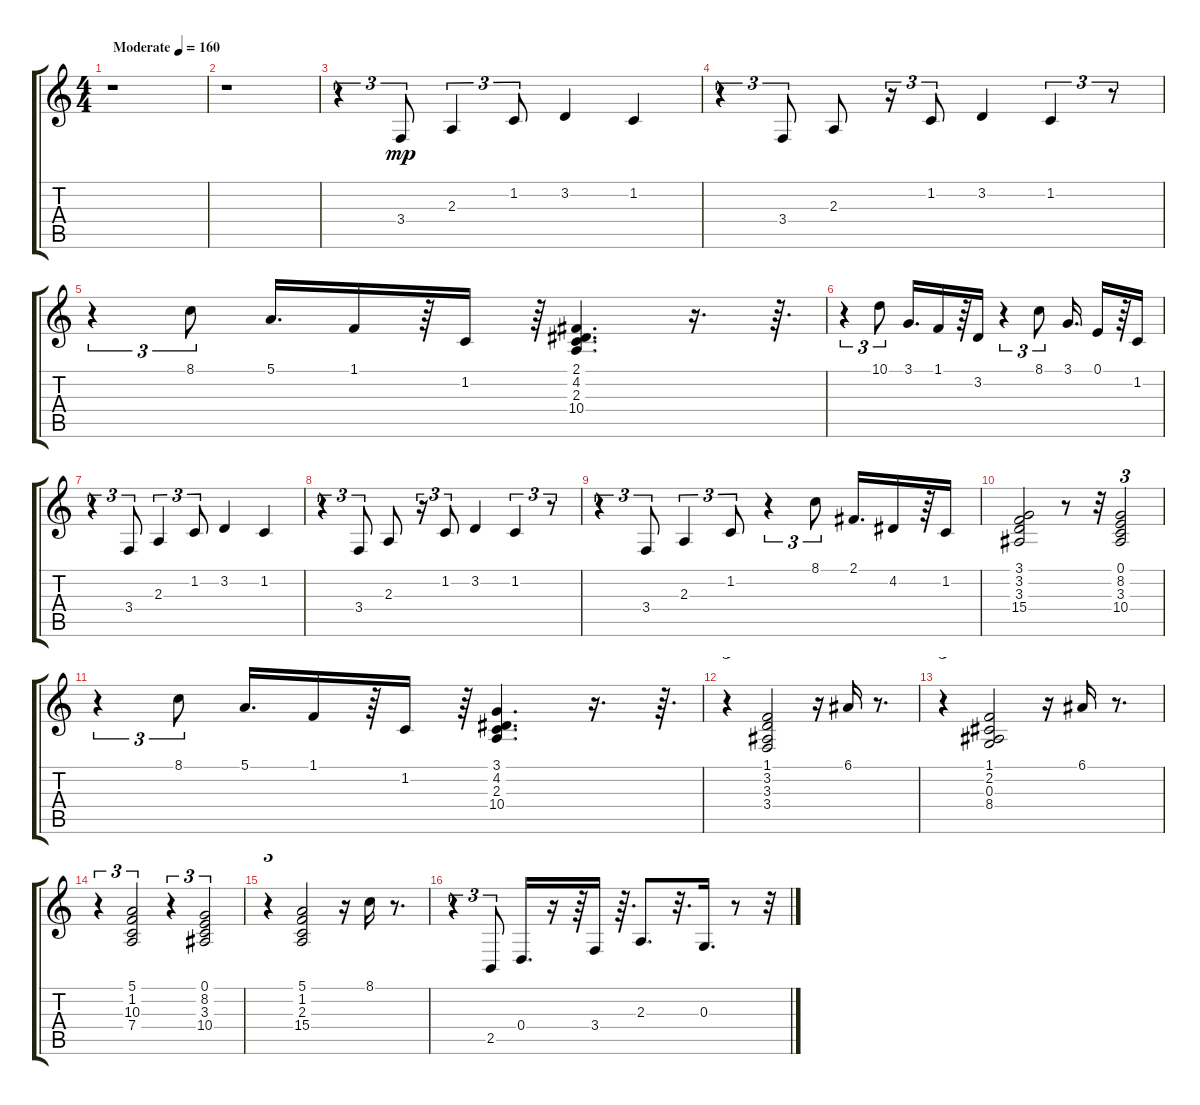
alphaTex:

\track "" {instrument accordion}
\staff {score tabs}
\tuning (E4 B3 G3 D3 A2 E2) {hide}
\ts (4 4)
\tempo (160 "Moderate")
\clef g2
\ks c
r.1{dy mp instrument accordion} |
r.1 |
r.4{tu (3 2)} 3.4.8{tu (3 2)} 2.3.4{tu (3 2)} 1.2.8{tu (3 2)} 3.2.4 1.2.4 |
r.4{tu (3 2)} 3.4.8{tu (3 2)} 2.3.8 r.16{tu (3 2)} 1.2.8{tu (3 2)} 3.2.4 1.2.4{tu (3 2)} r.8{tu (3 2)} |
r.4{tu (3 2)} 8.1.8{tu (3 2)} 5.1.16{d} 1.1.16 r.64 1.2.16 r.64 (2.1 4.2 2.3 10.4).4{d} r.16{d} r.64{d} |
r.4{tu (3 2)} 10.1.8{tu (3 2)} 3.1.16{d} 1.1.16 r.64 3.2.16 r.4{tu (3 2)} 8.1.8{tu (3 2)} 3.1.16{d} 0.1.16 r.64 1.2.16 |
r.4{tu (3 2)} 3.4.8{tu (3 2)} 2.3.4{tu (3 2)} 1.2.8{tu (3 2)} 3.2.4 1.2.4 |
r.4{tu (3 2)} 3.4.8{tu (3 2)} 2.3.8 r.16{tu (3 2)} 1.2.8{tu (3 2)} 3.2.4 1.2.4{tu (3 2)} r.8{tu (3 2)} |
r.4{tu (3 2)} 3.4.8{tu (3 2)} 2.3.4{tu (3 2)} 1.2.8{tu (3 2)} r.4{tu (3 2)} 8.1.8{tu (3 2)} 2.1.16{d} 4.2.16 r.64 1.2.16 |
(3.1 3.2 3.3 15.4).2 r.8 r.32 (0.1 8.2 3.3 10.4).2{tu (3 2)} |
r.4{tu (3 2)} 8.1.8{tu (3 2)} 5.1.16{d} 1.1.16 r.64 1.2.16 r.64 (3.1 4.2 2.3 10.4).4{d} r.16{d} r.64{d} |
r.4{tu (3 2)} (1.1 3.2 3.3 3.4).2 r.16 6.1.16 r.8{d} |
r.4{tu (3 2)} (1.1 2.2 0.3 8.4).2 r.16 6.1.16 r.8{d} |
r.4{tu (3 2)} (5.1 1.2 10.3 7.4).2{tu (3 2)} r.4{tu (3 2)} (0.1 8.2 3.3 10.4).2{tu (3 2)} |
r.4{tu (3 2)} (5.1 1.2 2.3 15.4).2 r.16 8.1.16 r.8{d} |
r.4{tu (3 2)} 2.5.8{tu (3 2)} 0.4.16{d} r.16 r.64 3.4.16 r.64{d} 2.3.8{d} r.32{d} 0.3.16{d} r.8 r.32
